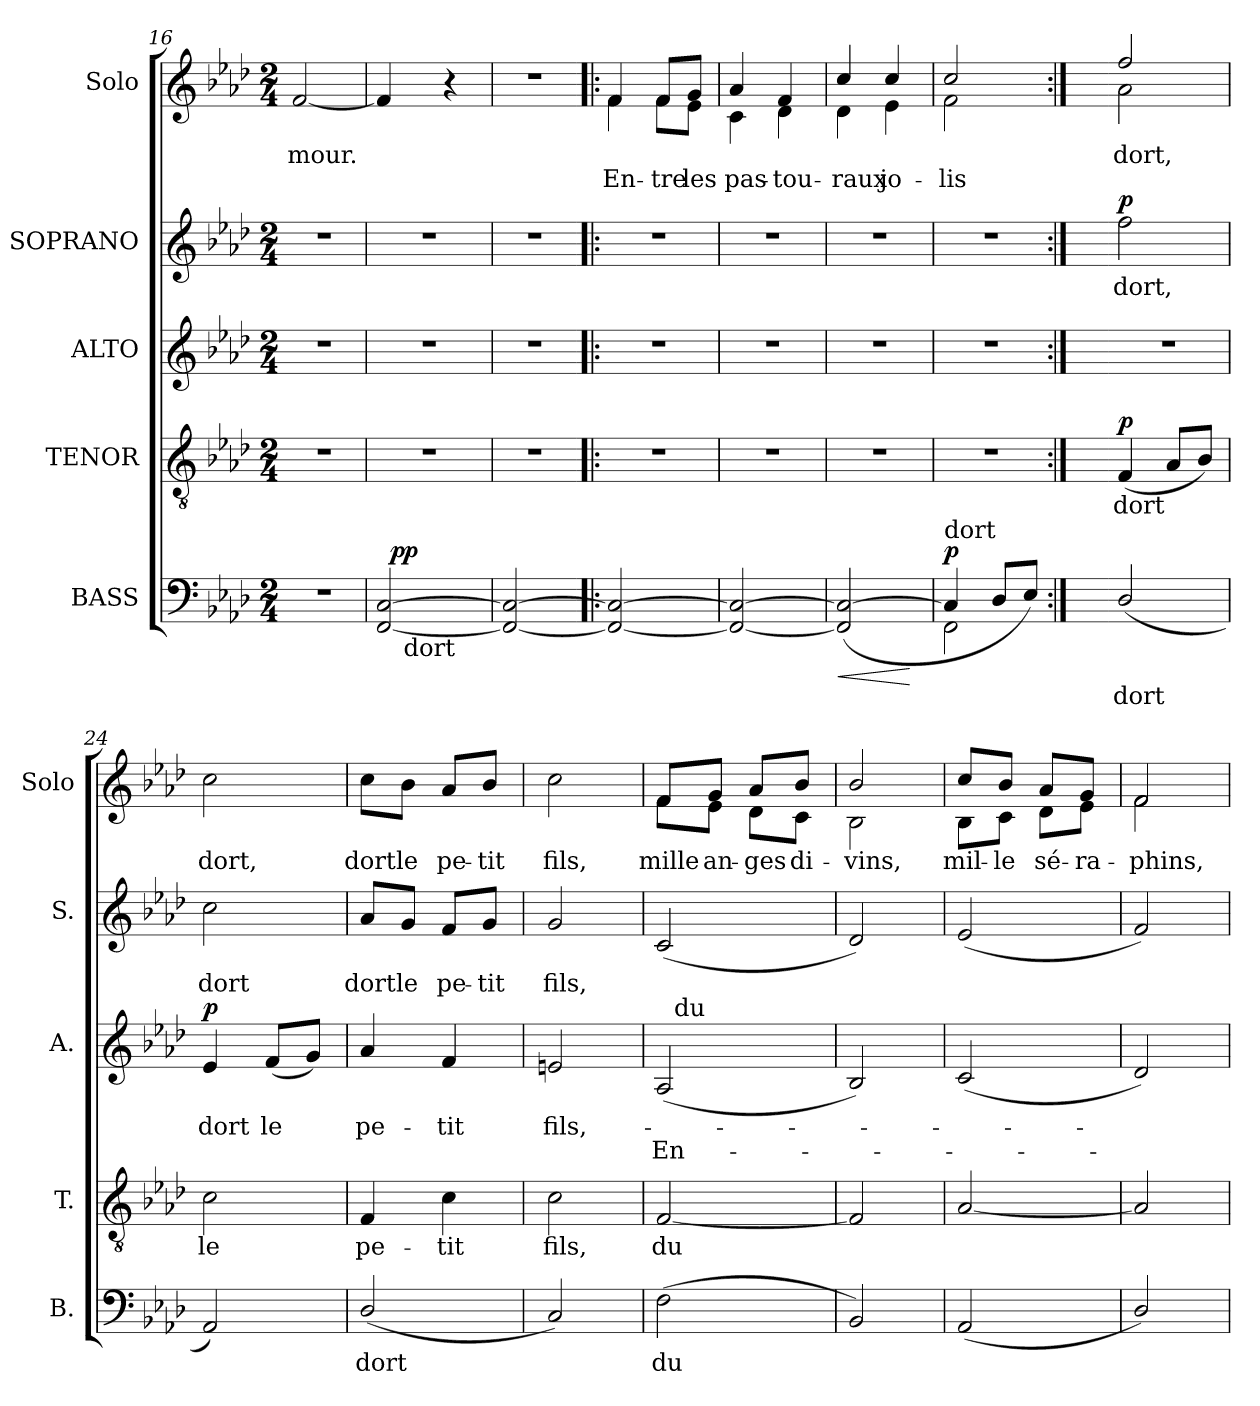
**kern	**text	**dynam	**kern	**text	**dynam	**kern	**text	**text	**dynam	**kern	**text	**dynam	**kern	**text	**text
*part5	*part5	*part5	*part4	*part4	*part4	*part3	*part3	*part3	*part3	*part2	*part2	*part2	*part1	*part1	*part1
*staff5	*staff5	*staff5	*staff4	*staff4	*staff4	*staff3	*staff3	*staff3	*staff3	*staff2	*staff2	*staff2	*staff1	*staff1	*staff1
*I"BASS	*	*	*I"TENOR	*	*	*I"ALTO	*	*	*	*I"SOPRANO	*	*	*I"Solo	*	*
*I'B.	*	*	*I'T.	*	*	*I'A.	*	*	*	*I'S.	*	*	*I'Solo	*	*
*clefF4	*	*	*clefGv2	*	*	*clefG2	*	*	*	*clefG2	*	*	*clefG2	*	*
*k[b-e-a-d-]	*	*	*k[b-e-a-d-]	*	*	*k[b-e-a-d-]	*	*	*	*k[b-e-a-d-]	*	*	*k[b-e-a-d-]	*	*
*A-:	*	*	*A-:	*	*	*A-:	*	*	*	*A-:	*	*	*A-:	*	*
*M2/4	*	*	*M2/4	*	*	*M2/4	*	*	*	*M2/4	*	*	*M2/4	*	*
=16	=16	=16	=16	=16	=16	=16	=16	=16	=16	=16	=16	=16	=16	=16	=16
!LO:N:vis=1	!	!	!LO:N:vis=1	!	!	!LO:N:vis=1	!	!	!	!LO:N:vis=1	!	!	!	!LO:LY:b	!
2r	.	.	2r	.	.	2r	.	.	.	2r	.	.	[<2f/	-mour.	.
=17	=17	=17	=17	=17	=17	=17	=17	=17	=17	=17	=17	=17	=17	=17	=17
!	!	!	!LO:N:vis=1	!	!	!LO:N:vis=1	!	!	!	!LO:N:vis=1	!	!	!	!	!
*^	*	*	*	*	*	*	*	*	*	*	*	*	*	*	*
*	*^	*	*	*	*	*	*	*	*	*	*	*	*	*	*	*
[<2FF/ [>2C/	32ryy	16ryy	.	.	2r	.	.	2r	.	.	.	2r	.	.	4f/]	.	.
!	!	!	!	!LO:DY:a	!	!	!	!	!	!	!	!	!	!	!	!	!
.	4...ryy	.	.	pp	.	.	.	.	.	.	.	.	.	.	.	.	.
!	!	!LO:TX:b:t=dort	!	!	!	!	!	!	!	!	!	!	!	!	!	!	!
.	.	4..ryy	.	.	.	.	.	.	.	.	.	.	.	.	.	.	.
.	.	.	.	.	.	.	.	.	.	.	.	.	.	.	4r	.	.
=18	=18	=18	=18	=18	=18	=18	=18	=18	=18	=18	=18	=18	=18	=18	=18	=18	=18
!	!	!	!	!	!LO:N:vis=1	!	!	!LO:N:vis=1	!	!	!	!LO:N:vis=1	!	!	!LO:N:vis=1	!	!
*v	*v	*v	*	*	*	*	*	*	*	*	*	*	*	*	*	*	*
2FF/_ 2C/_	.	.	2r	.	.	2r	.	.	.	2r	.	.	2r	.	.
=19!|:	=19!|:	=19!|:	=19!|:	=19!|:	=19!|:	=19!|:	=19!|:	=19!|:	=19!|:	=19!|:	=19!|:	=19!|:	=19!|:	=19!|:	=19!|:
!	!	!	!LO:N:vis=1	!	!	!LO:N:vis=1	!	!	!	!LO:N:vis=1	!	!	!	!	!LO:LY:b
*	*	*	*	*	*	*	*	*	*	*	*	*	*^	*	*
2FF/_ 2C/_	.	.	2r	.	.	2r	.	.	.	2r	.	.	4f>/	4f\	.	En-
!	!	!	!	!	!	!	!	!	!	!	!	!	!	!	!	!LO:LY:b
.	.	.	.	.	.	.	.	.	.	.	.	.	8f/L	8f\L	.	-tre
!	!	!	!	!	!	!	!	!	!	!	!	!	!	!	!	!LO:LY:b
.	.	.	.	.	.	.	.	.	.	.	.	.	8g/J	8e-\J	.	les
=20	=20	=20	=20	=20	=20	=20	=20	=20	=20	=20	=20	=20	=20	=20	=20	=20
!	!	!	!LO:N:vis=1	!	!	!LO:N:vis=1	!	!	!	!LO:N:vis=1	!	!	!	!	!	!LO:LY:b
2FF/_ 2C/_	.	.	2r	.	.	2r	.	.	.	2r	.	.	4a-/	4c\	.	pas-
!	!	!	!	!	!	!	!	!	!	!	!	!	!	!	!	!LO:LY:b
.	.	.	.	.	.	.	.	.	.	.	.	.	4f/	4d-\	.	-tou-
=21	=21	=21	=21	=21	=21	=21	=21	=21	=21	=21	=21	=21	=21	=21	=21	=21
!	!	!LO:HP:b	!LO:N:vis=1	!	!	!LO:N:vis=1	!	!	!	!LO:N:vis=1	!	!	!	!	!	!LO:LY:b
(<2FF/] 2C/_	.	<	2r	.	.	2r	.	.	.	2r	.	.	4cc/	4d-\	.	-raux
!	!	!	!	!	!	!	!	!	!	!	!	!	!	!	!	!LO:LY:b
.	.	.	.	.	.	.	.	.	.	.	.	.	4cc/	4e-\	.	jo-
*	*	*	*	*	*	*	*	*	*	*	*	*	*v	*v	*	*
.	.	[	.	.	.	.	.	.	.	.	.	.	.	.	.
=22	=22	=22	=22	=22	=22	=22	=22	=22	=22	=22	=22	=22	=22	=22	=22
*^	*	*	*	*	*	*	*	*	*	*	*	*	*	*	*
!LO:TX:a:t=dort	!	!	!	!	!	!	!	!	!	!	!	!	!	!	!	!
!	!	!	!LO:DY:a	!LO:N:vis=1	!	!	!LO:N:vis=1	!	!	!	!LO:N:vis=1	!	!	!	!	!LO:LY:b
*	*	*	*	*	*	*	*	*	*	*	*	*	*	*^	*	*
(4C/]	2FF\)	.	p	2r	.	.	2r	.	.	.	2r	.	.	2cc/	2f\	.	-lis
8D-/L	.	.	.	.	.	.	.	.	.	.	.	.	.	.	.	.	.
8E-/J)	.	.	.	.	.	.	.	.	.	.	.	.	.	.	.	.	.
*v	*v	*	*	*	*	*	*	*	*	*	*	*	*	*	*	*	*
!!LO:LB:g=z	!!
=23:|!	=23:|!	=23:|!	=23:|!	=23:|!	=23:|!	=23:|!	=23:|!	=23:|!	=23:|!	=23:|!	=23:|!	=23:|!	=23:|!	=23:|!	=23:|!	=23:|!
!	!LO:LY:b	!	!	!LO:LY:b	!LO:DY:a	!LO:N:vis=1	!	!	!	!	!LO:LY:b	!LO:DY:a	!	!	!LO:LY:b	!
(<2D-/	dort	.	(<4F/	dort	p	2r	.	.	.	2ff\	dort,	p	2ff/	2a-\	dort,	.
.	.	.	8A-/L	.	.	.	.	.	.	.	.	.	.	.	.	.
.	.	.	8B-/J)	.	.	.	.	.	.	.	.	.	.	.	.	.
*	*	*	*	*	*	*	*	*	*	*	*	*	*v	*v	*	*
=24	=24	=24	=24	=24	=24	=24	=24	=24	=24	=24	=24	=24	=24	=24	=24
!	!	!	!	!LO:LY:b	!	!	!LO:LY:b	!	!LO:DY:a	!	!LO:LY:b	!	!	!LO:LY:b	!
2AA-/)	.	.	2c\	le	.	4e-/	dort	.	p	2cc\	dort	.	2cc\	dort,	.
!	!	!	!	!	!	!	!LO:LY:b	!	!	!	!	!	!	!	!
.	.	.	.	.	.	(<8f/L	le	.	.	.	.	.	.	.	.
.	.	.	.	.	.	8g/J)	.	.	.	.	.	.	.	.	.
=25	=25	=25	=25	=25	=25	=25	=25	=25	=25	=25	=25	=25	=25	=25	=25
!	!LO:LY:b	!	!	!LO:LY:b	!	!	!LO:LY:b	!	!	!	!LO:LY:b	!	!	!LO:LY:b	!
(<2D-/	dort	.	4F/	pe-	.	4a-/	pe-	.	.	8a-/L	dort	.	8cc\L	dort	.
!	!	!	!	!	!	!	!	!	!	!	!LO:LY:b	!	!	!LO:LY:b	!
.	.	.	.	.	.	.	.	.	.	8g/J	le	.	8b-\J	le	.
!	!	!	!	!LO:LY:b	!	!	!LO:LY:b	!	!	!	!LO:LY:b	!	!	!LO:LY:b	!
.	.	.	4c\	-tit	.	4f/	-tit	.	.	8f/L	pe-	.	8a-/L	pe-	.
!	!	!	!	!	!	!	!	!	!	!	!LO:LY:b	!	!	!LO:LY:b	!
.	.	.	.	.	.	.	.	.	.	8g/J	-tit	.	8b-/J	-tit	.
=26	=26	=26	=26	=26	=26	=26	=26	=26	=26	=26	=26	=26	=26	=26	=26
!	!	!	!	!LO:LY:b	!	!	!LO:LY:b	!	!	!	!LO:LY:b	!	!	!LO:LY:b	!
2C/)	.	.	2c\	fils,	.	2en/	fils,-	.	.	2g/	fils,	.	2cc\	fils,	.
=27	=27	=27	=27	=27	=27	=27	=27	=27	=27	=27	=27	=27	=27	=27	=27
!	!LO:LY:b	!	!	!LO:LY:b	!	!	!	!LO:LY:b	!	!	!	!	!	!LO:LY:b	!
*	*	*	*	*	*	*^	*	*	*	*	*	*	*^	*	*
(>2F\	du	.	[<2F/	du	.	(<2A-/	32ryy	.	En-	.	(<2c/	.	.	8f/L	8f\L	mille	.
!	!	!	!	!	!	!	!LO:TX:a:t=du	!	!	!	!	!	!	!	!	!	!
.	.	.	.	.	.	.	4...ryy	.	.	.	.	.	.	.	.	.	.
!	!	!	!	!	!	!	!	!	!	!	!	!	!	!	!	!LO:LY:b	!
.	.	.	.	.	.	.	.	.	.	.	.	.	.	8g/J	8e-\J	an-	.
!	!	!	!	!	!	!	!	!	!	!	!	!	!	!	!	!LO:LY:b	!
.	.	.	.	.	.	.	.	.	.	.	.	.	.	8a-/L	8d-\L	-ges	.
!	!	!	!	!	!	!	!	!	!	!	!	!	!	!	!	!LO:LY:b	!
.	.	.	.	.	.	.	.	.	.	.	.	.	.	8b-/J	8c\J	di-	.
=28	=28	=28	=28	=28	=28	=28	=28	=28	=28	=28	=28	=28	=28	=28	=28	=28	=28
!	!	!	!	!	!	!	!	!	!	!	!	!	!	!	!	!LO:LY:b	!
*	*	*	*	*	*	*v	*v	*	*	*	*	*	*	*	*	*	*
2BB-/)	.	.	2F/]	.	.	2B-/)	.	.	.	2d-/)	.	.	2b-/	2B-\	-vins,	.
!!LO:PB:g=z	!!
=29	=29	=29	=29	=29	=29	=29	=29	=29	=29	=29	=29	=29	=29	=29	=29	=29
!	!	!	!	!	!	!	!	!	!	!	!	!	!	!	!LO:LY:b	!
(<2AA-/	.	.	[<2A-/	.	.	(<2c/	.	.	.	(<2e-/	.	.	8cc/L	8B-\L	mil-	.
!	!	!	!	!	!	!	!	!	!	!	!	!	!	!	!LO:LY:b	!
.	.	.	.	.	.	.	.	.	.	.	.	.	8b-/J	8c\J	-le	.
!	!	!	!	!	!	!	!	!	!	!	!	!	!	!	!LO:LY:b	!
.	.	.	.	.	.	.	.	.	.	.	.	.	8a-/L	8d-\L	sé-	.
!	!	!	!	!	!	!	!	!	!	!	!	!	!	!	!LO:LY:b	!
.	.	.	.	.	.	.	.	.	.	.	.	.	8g/J	8e-\J	-ra-	.
=30	=30	=30	=30	=30	=30	=30	=30	=30	=30	=30	=30	=30	=30	=30	=30	=30
!	!	!	!	!	!	!	!	!	!	!	!	!	!	!	!LO:LY:b	!
2D-/)	.	.	2A-/]	.	.	2d-/)	.	.	.	2f/)	.	.	2f/	2f\	-phins,	.
*	*	*	*	*	*	*	*	*	*	*	*	*	*v	*v	*	*
=	=	=	=	=	=	=	=	=	=	=	=	=	=	=	=
*-	*-	*-	*-	*-	*-	*-	*-	*-	*-	*-	*-	*-	*-	*-	*-
